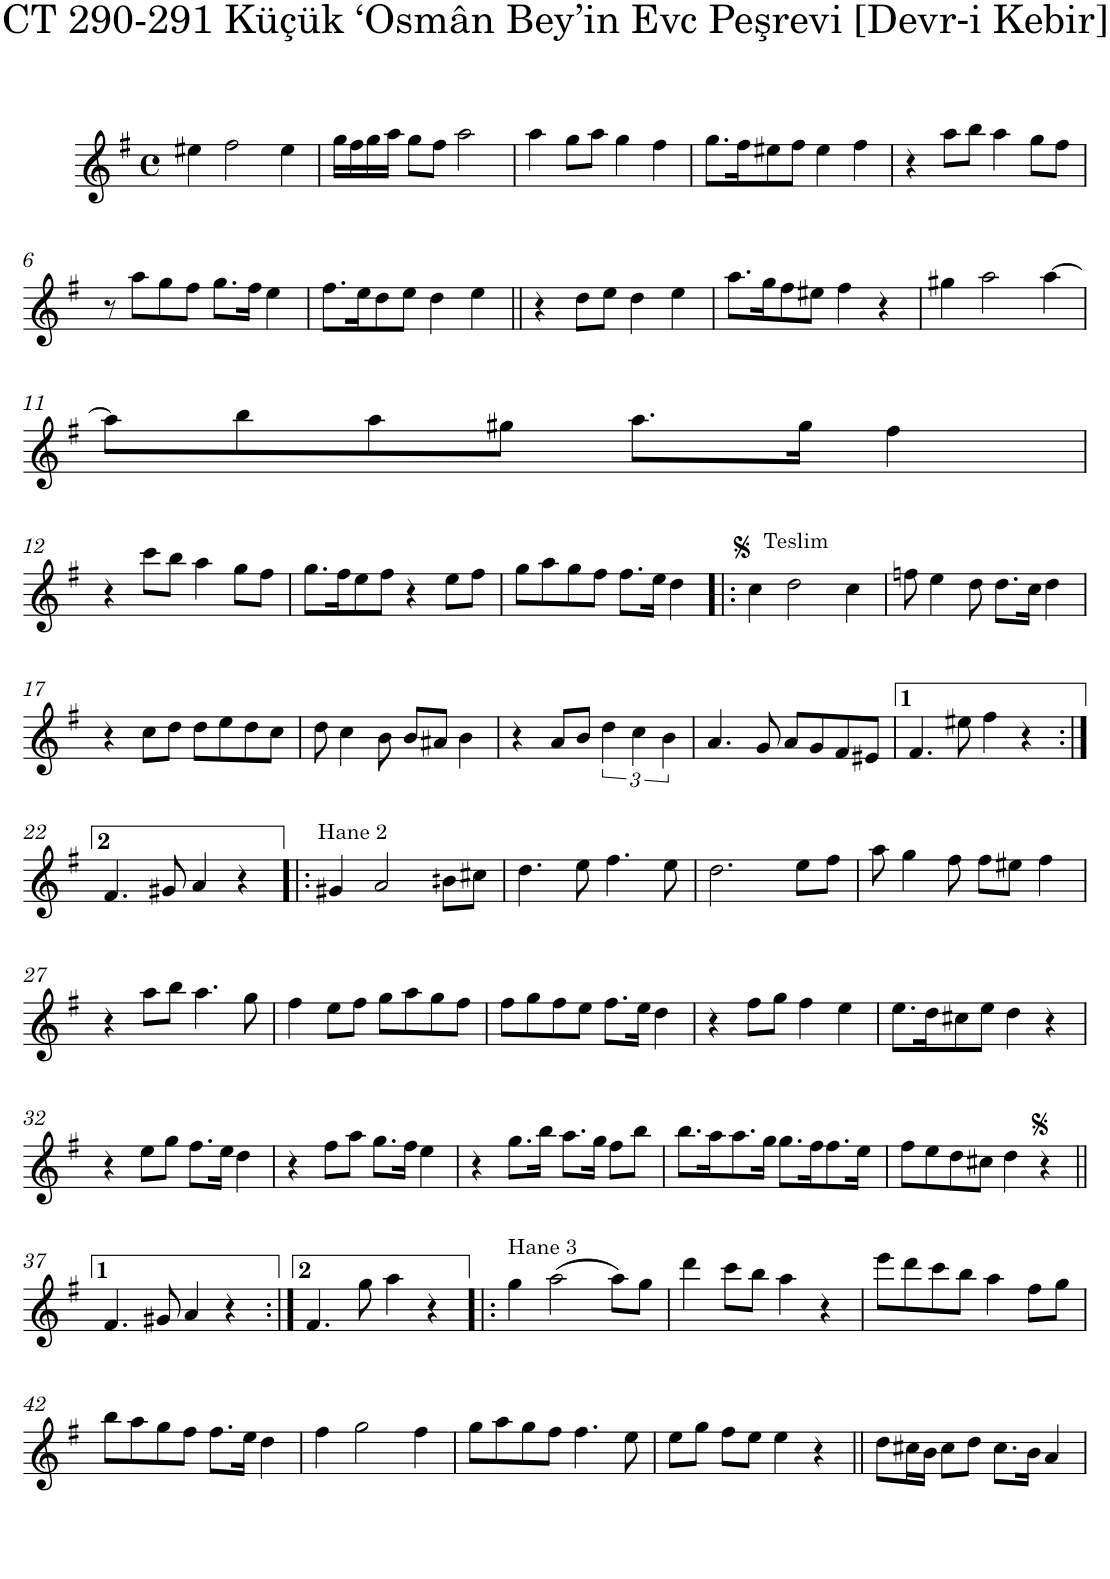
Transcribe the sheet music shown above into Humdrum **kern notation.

**kern
*part1
*staff1
*I"Piano
*I'Pno.
*clefG2
*k[f#]
*M4/4
*met(c)
=1
4ee#X\
2ff#\
4ee#\
=2
16gg\LL
16ff#\
16gg\
16aa\JJ
8gg\L
8ff#\J
2aa\
=3
4aa\
8gg\L
8aa\J
4gg\
4ff#\
=4
8.gg\L
16ff#\K
8ee#X\
8ff#\J
4ee#\
4ff#\
=5
4r
8aa\L
8bb\J
4aa\
8gg\L
8ff#\J
!!LO:LB:g=z
=6
8r
8aa\L
8gg\
8ff#\J
8.gg\L
16ff#\Jk
4ee\
=7
8.ff#\L
16ee\K
8dd\
8ee\J
4dd\
4ee\
=8||
4r
8dd\L
8ee\J
4dd\
4ee\
=9
8.aa\L
16gg\K
8ff#\
8ee#X\J
4ff#\
4r
=10
4gg#X\
2aa\
[4aa\
!!LO:LB:g=z
=11
8aa\L]
8bb\
8aa\
8gg#X\J
8.aa\L
16gg#\Jk
4ff#\
!!LO:LB:g=z
=12
4r
8ccc\L
8bb\J
4aa\
8gg\L
8ff#\J
=13
8.gg\L
16ff#\K
8ee\
8ff#\J
4r
8ee\L
8ff#\J
=14
8gg\L
8aa\
8gg\
8ff#\J
8.ff#\L
16ee\Jk
4dd\
=15!|:
!LO:TX:a:t=Teslim
4cc\
2dd\
4cc\
=16
8ffn\
4ee\
8dd\
8.dd\L
16cc\Jk
4dd\
!!LO:LB:g=z
=17
4r
8cc\L
8dd\J
8dd\L
8ee\
8dd\
8cc\J
=18
8dd\
4cc\
8b\
8b/L
8a#X/J
4b\
=19
4r
8a/L
8b/J
6dd\
6cc\
6b\
=20
4.a/
8g/
8a/L
8g/
8f#/
8e#X/J
=21
4.f#/
8ee#X\
4ff#\
4r
!!LO:LB:g=z
=22:|!
4.f#/
8g#X/
4a/
4r
=23!|:
!LO:TX:a:t=Hane 2
4g#X/
2a/
8bn\L
8cc#X\J
=24
4.dd\
8ee\
4.ff#\
8ee\
=25
2.dd\
8ee\L
8ff#\J
=26
8aa\
4gg\
8ff#\
8ff#\L
8ee#X\J
4ff#\
!!LO:LB:g=z
=27
4r
8aa\L
8bb\J
4.aa\
8gg\
=28
4ff#\
8ee\L
8ff#\J
8gg\L
8aa\
8gg\
8ff#\J
=29
8ff#\L
8gg\
8ff#\
8ee\J
8.ff#\L
16ee\Jk
4dd\
=30
4r
8ff#\L
8gg\J
4ff#\
4ee\
=31
8.ee\L
16dd\K
8cc#X\
8ee\J
4dd\
4r
!!LO:LB:g=z
=32
4r
8ee\L
8gg\J
8.ff#\L
16ee\Jk
4dd\
=33
4r
8ff#\L
8aa\J
8.gg\L
16ff#\Jk
4ee\
=34
4r
8.gg\L
16bb\Jk
8.aa\L
16gg\Jk
8ff#\L
8bb\J
=35
8.bb\L
16aa\K
8.aa\
16gg\Jk
8.gg\L
16ff#\K
8.ff#\
16ee\Jk
=36
8ff#\L
8ee\
8dd\
8cc#X\J
4dd\
4r
!!LO:LB:g=z
=37||
4.f#/
8g#X/
4a/
4r
=38:|!
4.f#/
8gg\
4aa\
4r
=39!|:
!LO:TX:a:t=Hane 3
4gg\
(>2aa\
8aa\L)
8gg\J
=40
4ddd\
8ccc\L
8bb\J
4aa\
4r
=41
8eee\L
8ddd\
8ccc\
8bb\J
4aa\
8ff#\L
8gg\J
!!LO:LB:g=z
=42
8bb\L
8aa\
8gg\
8ff#\J
8.ff#\L
16ee\Jk
4dd\
=43
4ff#\
2gg\
4ff#\
=44
8gg\L
8aa\
8gg\
8ff#\J
4.ff#\
8ee\
=45
8ee\L
8gg\J
8ff#\L
8ee\J
4ee\
4r
=46||
8dd\L
16cc#X\L
16b\JJ
8cc#\L
8dd\J
8.cc#\L
16b\Jk
4a/
=
*-
